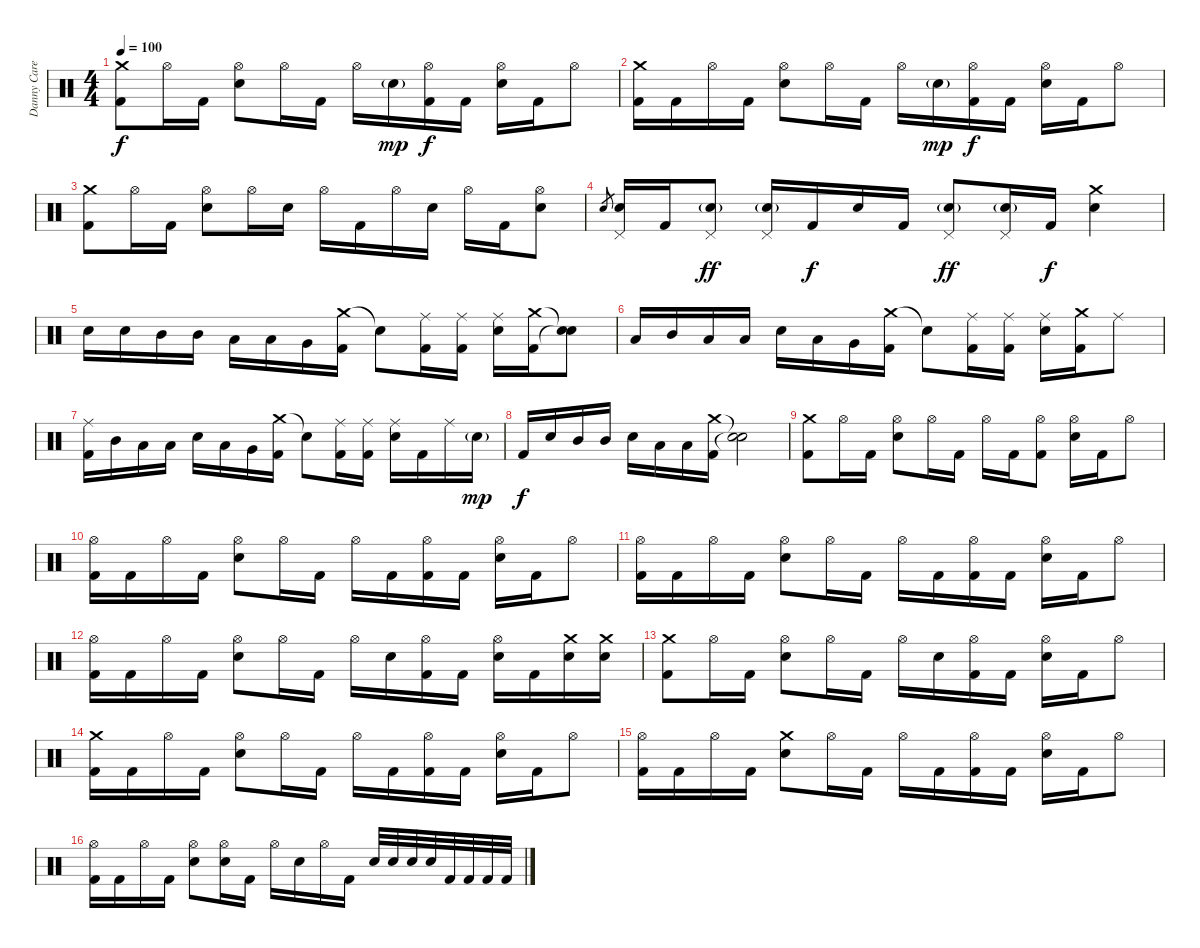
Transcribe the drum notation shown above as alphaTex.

\track ("Danny Carey Drums " "Danny Care") {instrument percussion}
\staff {score}
\articulation defaults
\ts (4 4)
\tempo 100
\clef neutral
\ks c
("Crash medium (hit)" "Kick (hit) 2").8{dy f} "Hi-Hat (open)".16 "Kick (hit) 2".16 ("Hi-Hat (open)" "Snare (hit) 2").8 "Hi-Hat (open)".16 "Kick (hit) 2".16 "Hi-Hat (open)".16 "Snare (hit) 2"{g}.16{dy mp} ("Hi-Hat (open)" "Kick (hit) 2").16{dy f} "Kick (hit) 2".16 ("Hi-Hat (open)" "Snare (hit) 2").16 "Kick (hit) 2".16 "Hi-Hat (open)".8 |
("Crash medium (hit)" "Kick (hit) 2").16 "Kick (hit) 2".16 "Hi-Hat (open)".16 "Kick (hit) 2".16 ("Hi-Hat (open)" "Snare (hit) 2").8 "Hi-Hat (open)".16 "Kick (hit) 2".16 "Hi-Hat (open)".16 "Snare (hit) 2"{g}.16{dy mp} ("Hi-Hat (open)" "Kick (hit) 2").16{dy f} "Kick (hit) 2".16 ("Hi-Hat (open)" "Snare (hit) 2").16 "Kick (hit) 2".16 "Hi-Hat (open)".8 |
("Crash medium (hit)" "Kick (hit) 2").8 "Hi-Hat (open)".16 "Kick (hit) 2".16 ("Hi-Hat (open)" "Snare (hit) 2").8 "Hi-Hat (open)".16 "Snare (hit) 2".16 "Hi-Hat (open)".16 "Kick (hit) 2".16 "Hi-Hat (open)".16 "Snare (hit) 2".16 "Hi-Hat (open)".16 "Kick (hit) 2".16 ("Hi-Hat (open)" "Snare (hit) 2").8 |
"Snare (hit) 2".8{gr} ("Snare (hit) 2" "Pedal Hi-Hat (hit)").16 "Kick (hit) 2".16 ("Snare (hit) 2"{g} "Pedal Hi-Hat (hit)").8{dy ff} ("Snare (hit) 2"{g} "Pedal Hi-Hat (hit)").16 "Kick (hit) 2".16{dy f} "Snare (hit) 2".16 "Kick (hit) 2".16 ("Snare (hit) 2"{g} "Pedal Hi-Hat (hit)").8{dy ff} ("Snare (hit) 2"{g} "Pedal Hi-Hat (hit)").16 "Kick (hit) 2".16{dy f} ("Crash medium (hit)" "Snare (hit) 2").4 |
"Snare (hit) 2".16 "Snare (hit) 2".16 "Mid Tom (hit)".16 "Mid Tom (hit)".16 "Low Tom (hit)".16 "Low Tom (hit)".16 "Very Low Tom (hit)".16 ("Crash medium (hit)" "Kick (hit) 2").16 "Snare (hit)"{t}.8 ("Ride (middle)" "Kick (hit) 2").16 ("Ride (middle)" "Kick (hit) 2").16 ("Ride (middle)" "Snare (hit) 2").16 ("Crash medium (hit)" "Kick (hit) 2").16 ("Snare (hit)"{t} "Snare (hit)"{t}).8 |
"Low Tom (hit)".16 "Mid Tom (hit)".16 "Low Tom (hit)".16 "Low Tom (hit)".16 "Snare (hit) 2".16 "Low Tom (hit)".16 "Very Low Tom (hit)".16 ("Crash medium (hit)" "Kick (hit) 2").16 "Snare (hit)"{t}.8 ("Ride (middle)" "Kick (hit) 2").16 ("Ride (middle)" "Kick (hit) 2").16 ("Ride (middle)" "Snare (hit) 2").16 ("Crash medium (hit)" "Kick (hit) 2").16 "Ride (middle)".8 |
("Ride (middle)" "Kick (hit) 2").16 "Mid Tom (hit)".16 "Low Tom (hit)".16 "Low Tom (hit)".16 "Snare (hit) 2".16 "Low Tom (hit)".16 "Very Low Tom (hit)".16 ("Crash medium (hit)" "Kick (hit) 2").16 "Snare (hit)"{t}.8 ("Ride (middle)" "Kick (hit) 2").16 ("Ride (middle)" "Kick (hit) 2").16 ("Ride (middle)" "Snare (hit) 2").16 "Kick (hit) 2".16 "Ride (middle)".16 "Snare (hit) 2"{g}.16{dy mp} |
"Kick (hit) 2".16{dy f} "Snare (hit) 2".16 "Mid Tom (hit)".16 "Mid Tom (hit)".16 "Snare (hit) 2".16 "Low Tom (hit)".16 "Low Tom (hit)".16 ("Crash medium (hit)" "Kick (hit) 2").16 ("Snare (hit)"{t} "Snare (hit)"{t}).2 |
("Crash medium (hit)" "Kick (hit) 2").8 "Hi-Hat (open)".16 "Kick (hit) 2".16 ("Hi-Hat (open)" "Snare (hit) 2").8 "Hi-Hat (open)".16 "Kick (hit) 2".16 "Hi-Hat (open)".16 "Kick (hit) 2".16 ("Hi-Hat (open)" "Kick (hit) 2").8 ("Hi-Hat (open)" "Snare (hit) 2").16 "Kick (hit) 2".16 "Hi-Hat (open)".8 |
("Hi-Hat (open)" "Kick (hit) 2").16 "Kick (hit) 2".16 "Hi-Hat (open)".16 "Kick (hit) 2".16 ("Hi-Hat (open)" "Snare (hit) 2").8 "Hi-Hat (open)".16 "Kick (hit) 2".16 "Hi-Hat (open)".16 "Kick (hit) 2".16 ("Hi-Hat (open)" "Kick (hit) 2").16 "Kick (hit) 2".16 ("Hi-Hat (open)" "Snare (hit) 2").16 "Kick (hit) 2".16 "Hi-Hat (open)".8 |
("Hi-Hat (open)" "Kick (hit) 2").16 "Kick (hit) 2".16 "Hi-Hat (open)".16 "Kick (hit) 2".16 ("Hi-Hat (open)" "Snare (hit) 2").8 "Hi-Hat (open)".16 "Kick (hit) 2".16 "Hi-Hat (open)".16 "Kick (hit) 2".16 ("Hi-Hat (open)" "Kick (hit) 2").16 "Kick (hit) 2".16 ("Hi-Hat (open)" "Snare (hit) 2").16 "Kick (hit) 2".16 "Hi-Hat (open)".8 |
("Hi-Hat (open)" "Kick (hit) 2").16 "Kick (hit) 2".16 "Hi-Hat (open)".16 "Kick (hit) 2".16 ("Hi-Hat (open)" "Snare (hit) 2").8 "Hi-Hat (open)".16 "Kick (hit) 2".16 "Hi-Hat (open)".16 "Snare (hit) 2".16 ("Hi-Hat (open)" "Kick (hit) 2").16 "Kick (hit) 2".16 ("Hi-Hat (open)" "Snare (hit) 2").16 "Kick (hit) 2".16 ("Crash medium (hit)" "Snare (hit) 2").16 ("Crash medium (hit)" "Snare (hit) 2").16 |
("Crash medium (hit)" "Kick (hit) 2").8 "Hi-Hat (open)".16 "Kick (hit) 2".16 ("Hi-Hat (open)" "Snare (hit) 2").8 "Hi-Hat (open)".16 "Kick (hit) 2".16 "Hi-Hat (open)".16 "Snare (hit) 2".16 ("Hi-Hat (open)" "Kick (hit) 2").16 "Kick (hit) 2".16 ("Hi-Hat (open)" "Snare (hit) 2").16 "Kick (hit) 2".16 "Hi-Hat (open)".8 |
("Crash medium (hit)" "Kick (hit) 2").16 "Kick (hit) 2".16 "Hi-Hat (open)".16 "Kick (hit) 2".16 ("Hi-Hat (open)" "Snare (hit) 2").8 "Hi-Hat (open)".16 "Kick (hit) 2".16 "Hi-Hat (open)".16 "Kick (hit) 2".16 ("Hi-Hat (open)" "Kick (hit) 2").16 "Kick (hit) 2".16 ("Hi-Hat (open)" "Snare (hit) 2").16 "Kick (hit) 2".16 "Hi-Hat (open)".8 |
("Hi-Hat (open)" "Kick (hit) 2").16 "Kick (hit) 2".16 "Hi-Hat (open)".16 "Kick (hit) 2".16 ("Crash medium (hit)" "Snare (hit) 2").8 "Hi-Hat (open)".16 "Kick (hit) 2".16 "Hi-Hat (open)".16 "Kick (hit) 2".16 ("Hi-Hat (open)" "Kick (hit) 2").16 "Kick (hit) 2".16 ("Hi-Hat (open)" "Snare (hit) 2").16 "Kick (hit) 2".16 "Hi-Hat (open)".8 |
("Hi-Hat (open)" "Kick (hit) 2").16 "Kick (hit) 2".16 "Hi-Hat (open)".16 "Kick (hit) 2".16 ("Hi-Hat (open)" "Snare (hit) 2").8 ("Hi-Hat (open)" "Snare (hit) 2").16 "Kick (hit) 2".16 "Hi-Hat (open)".16 "Snare (hit) 2".16 "Hi-Hat (open)".16 "Kick (hit) 2".16 "Snare (hit) 2".32 "Snare (hit) 2".32 "Snare (hit) 2".32 "Snare (hit) 2".32 "Kick (hit) 2".32 "Kick (hit) 2".32 "Kick (hit) 2".32 "Kick (hit) 2".32
